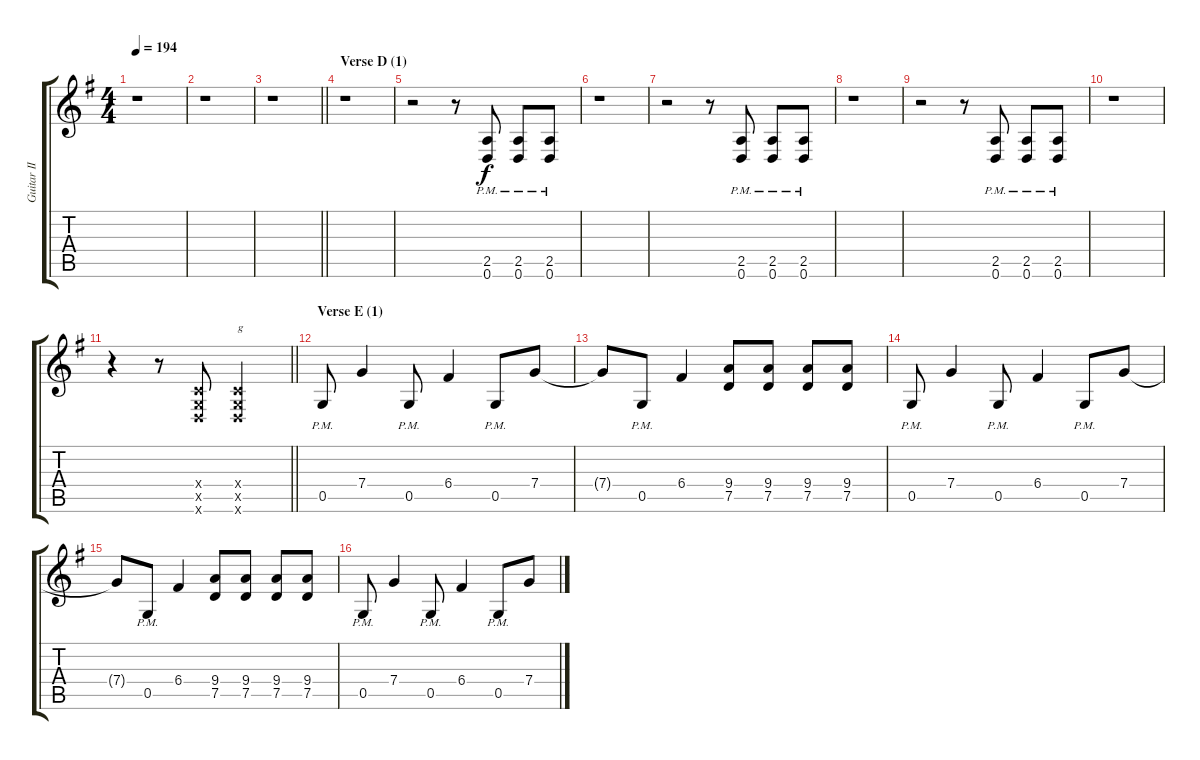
\track ("Guitar II" "Guitar II") {instrument distortionguitar}
\staff {score tabs}
\tuning (D4 A3 F3 C3 G2 D2) {hide}
\ts (4 4)
\tempo 194
\clef g2
\ks eminor
r.1{dy f} |
r.1 |
\barLineRight lightlight
r.1 |
\section ("" "Verse D (1)")
r.1 |
r.2 r.8 (2.5{pm} 0.6{pm}).8 (2.5{pm} 0.6{pm}).8 (2.5{pm} 0.6{pm}).8 |
r.1 |
r.2 r.8 (2.5{pm} 0.6{pm}).8 (2.5{pm} 0.6{pm}).8 (2.5{pm} 0.6{pm}).8 |
r.1 |
r.2 r.8 (2.5{pm} 0.6{pm}).8 (2.5{pm} 0.6{pm}).8 (2.5{pm} 0.6{pm}).8 |
r.1 |
\barLineRight lightlight
r.4 r.8 (0.4{x} 0.5{x} 0.6{x}).8 (0.4{x} 0.5{x} 0.6{x}).2{txt "g"} |
\section ("" "Verse E (1)")
0.5{pm}.8 7.4.4 0.5{pm}.8 6.4.4 0.5{pm}.8 7.4.8 |
7.4{t}.8 0.5{pm}.8 6.4.4 (9.4 7.5).8 (9.4 7.5).8 (9.4 7.5).8 (9.4 7.5).8 |
0.5{pm}.8 7.4.4 0.5{pm}.8 6.4.4 0.5{pm}.8 7.4.8 |
7.4{t}.8 0.5{pm}.8 6.4.4 (9.4 7.5).8 (9.4 7.5).8 (9.4 7.5).8 (9.4 7.5).8 |
0.5{pm}.8 7.4.4 0.5{pm}.8 6.4.4 0.5{pm}.8 7.4.8
